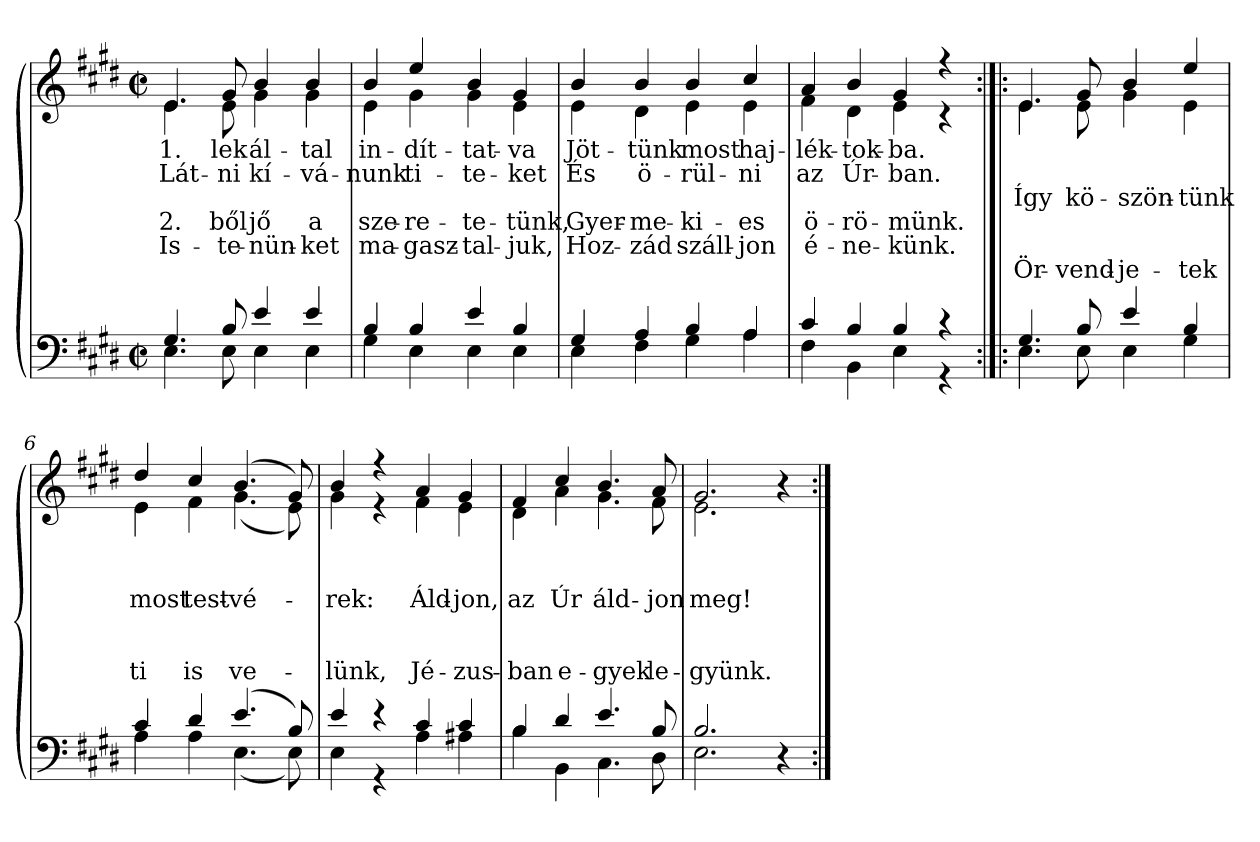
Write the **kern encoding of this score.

**kern	**kern	**text	**text	**text	**text	**text	**text
*part2	*part1	*part1	*part1	*part1	*part1	*part1	*part1
*staff2	*staff1	*staff1	*staff1	*staff1	*staff1	*staff1	*staff1
*clefF4	*clefG2	*	*	*	*	*	*
*k[f#c#g#d#]	*k[f#c#g#d#]	*	*	*	*	*	*
*c#:	*c#:	*	*	*	*	*	*
*M2/2	*M2/2	*	*	*	*	*	*
*met(c|)	*met(c|)	*	*	*	*	*	*
=1	=1	=1	=1	=1	=1	=1	=1
*^	*	*	*	*	*	*	*
!	!	!LO:TX:a:t== 60	!	!	!	!	!	!
!	!	!	!LO:LY:b	!LO:LY:b	!	!LO:LY:b	!LO:LY:b	!
*	*	*^	*	*	*	*	*	*
4.G#/	4.E\	4.e/	4.e\	1.	Lát-	.	2.	Is-	.
!	!	!	!	!LO:LY:b	!LO:LY:b	!	!LO:LY:b	!LO:LY:b	!
8B/	8E\	8g#/	8e\	-lek	-ni	.	-ből	-te-	.
!	!	!	!	!LO:LY:b	!LO:LY:b	!	!LO:LY:b	!LO:LY:b	!
4e/	4E\	4b/	4g#\	ál-	kí-	.	jő	-nün-	.
!	!	!	!	!LO:LY:b	!LO:LY:b	!	!LO:LY:b	!LO:LY:b	!
4e/	4E\	4b/	4g#\	-tal	-vá-	.	a	-ket	.
=2	=2	=2	=2	=2	=2	=2	=2	=2	=2
!	!	!	!	!LO:LY:b	!LO:LY:b	!	!LO:LY:b	!LO:LY:b	!
4B/	4G#\	4b/	4e\	in-	-nunk	.	sze-	ma-	.
!	!	!	!	!LO:LY:b	!LO:LY:b	!	!LO:LY:b	!LO:LY:b	!
4B/	4E\	4ee/	4g#\	-dít-	ti-	.	-re-	-gasz-	.
!	!	!	!	!LO:LY:b	!LO:LY:b	!	!LO:LY:b	!LO:LY:b	!
4e/	4E\	4b/	4g#\	-tat-	-te-	.	-te-	-tal-	.
!	!	!	!	!LO:LY:b	!LO:LY:b	!	!LO:LY:b	!LO:LY:b	!
4B/	4E\	4g#/	4e\	-va	-ket	.	-tünk,	-juk,	.
=3	=3	=3	=3	=3	=3	=3	=3	=3	=3
!	!	!	!	!LO:LY:b	!LO:LY:b	!	!LO:LY:b	!LO:LY:b	!
4G#/	4E\	4b/	4e\	Jöt-	És	.	Gyer-	Hoz-	.
!	!	!	!	!LO:LY:b	!LO:LY:b	!	!LO:LY:b	!LO:LY:b	!
4A/	4F#\	4b/	4d#\	-tünk	ö-	.	-me-	-zád	.
!	!	!	!	!LO:LY:b	!LO:LY:b	!	!LO:LY:b	!LO:LY:b	!
4B/	4G#\	4b/	4e\	most	-rül-	.	-ki-	száll-	.
!	!	!	!	!LO:LY:b	!LO:LY:b	!	!LO:LY:b	!LO:LY:b	!
4A/	4A\	4cc#/	4e\	haj-	-ni	.	-es	-jon	.
=4	=4	=4	=4	=4	=4	=4	=4	=4	=4
!	!	!	!	!LO:LY:b	!LO:LY:b	!	!LO:LY:b	!LO:LY:b	!
4c#/	4F#\	4a/	4f#\	-lék-	az	.	ö-	é-	.
!	!	!	!	!LO:LY:b	!LO:LY:b	!	!LO:LY:b	!LO:LY:b	!
4B/	4BB\	4b/	4d#\	-tok-	Úr-	.	-rö-	-ne-	.
!	!	!	!	!LO:LY:b	!LO:LY:b	!	!LO:LY:b	!LO:LY:b	!
4B/	4E\	4g#/	4e\	-ba.	-ban.	.	-münk.	-künk.	.
4r	4r	4r	4r	.	.	.	.	.	.
!!LO:LB:g=z	!!
=5:|!|:	=5:|!|:	=5:|!|:	=5:|!|:	=5:|!|:	=5:|!|:	=5:|!|:	=5:|!|:	=5:|!|:	=5:|!|:
!	!	!	!	!	!	!LO:LY:b	!	!	!LO:LY:b
4.G#/	4.E\	4.e/	4.e\	.	.	Így	.	.	Ör-
!	!	!	!	!	!	!LO:LY:b	!	!	!LO:LY:b
8B/	8E\	8g#/	8e\	.	.	kö-	.	.	-vend-
!	!	!	!	!	!	!LO:LY:b	!	!	!LO:LY:b
4e/	4E\	4b/	4g#\	.	.	-szön-	.	.	-je-
!	!	!	!	!	!	!LO:LY:b	!	!	!LO:LY:b
4B/	4G#\	4ee/	4e\	.	.	-tünk	.	.	-tek
=6	=6	=6	=6	=6	=6	=6	=6	=6	=6
!	!	!	!	!	!	!LO:LY:b	!	!	!LO:LY:b
4c#/	4A\	4dd#/	4e\	.	.	most	.	.	ti
!	!	!	!	!	!	!LO:LY:b	!	!	!LO:LY:b
4d#/	4A\	4cc#/	4f#\	.	.	test-	.	.	is
!	!	!	!	!	!	!LO:LY:b	!	!	!LO:LY:b
(>4.e/	(<4.E\	(>4.b/	(<4.g#\	.	.	-vé-	.	.	ve-
8B/)	8E\)	8g#/)	8e\)	.	.	.	.	.	.
=7	=7	=7	=7	=7	=7	=7	=7	=7	=7
!	!	!	!	!	!	!LO:LY:b	!	!	!LO:LY:b
4e/	4E\	4b/	4g#\	.	.	-rek:	.	.	-lünk,
4r	4r	4r	4r	.	.	.	.	.	.
!	!	!	!	!	!	!LO:LY:b	!	!	!LO:LY:b
4c#/	4A\	4a/	4f#\	.	.	Áld-	.	.	Jé-
!	!	!	!	!	!	!LO:LY:b	!	!	!LO:LY:b
4c#/	4A#X\	4g#/	4e\	.	.	-jon,	.	.	-zus-
=8	=8	=8	=8	=8	=8	=8	=8	=8	=8
!	!	!	!	!	!	!LO:LY:b	!	!	!LO:LY:b
4B/	4B\	4f#/	4d#\	.	.	az	.	.	-ban
!	!	!	!	!	!	!LO:LY:b	!	!	!LO:LY:b
4d#/	4BB\	4cc#/	4a\	.	.	Úr	.	.	e-
!	!	!	!	!	!	!LO:LY:b	!	!	!LO:LY:b
4.e/	4.C#\	4.b/	4.g#\	.	.	áld-	.	.	-gyek
!	!	!	!	!	!	!LO:LY:b	!	!	!LO:LY:b
8B/	8D#\	8a/	8f#\	.	.	-jon	.	.	le-
=9	=9	=9	=9	=9	=9	=9	=9	=9	=9
!	!	!	!	!	!	!LO:LY:b	!	!	!LO:LY:b
2.B/	2.E\	2.g#/	2.e\	.	.	meg!	.	.	-gyünk.
4r	4ryy	4r	4ryy	.	.	.	.	.	.
*v	*v	*	*	*	*	*	*	*	*
*	*v	*v	*	*	*	*	*	*
=:|!	=:|!	=:|!	=:|!	=:|!	=:|!	=:|!	=:|!
*-	*-	*-	*-	*-	*-	*-	*-
